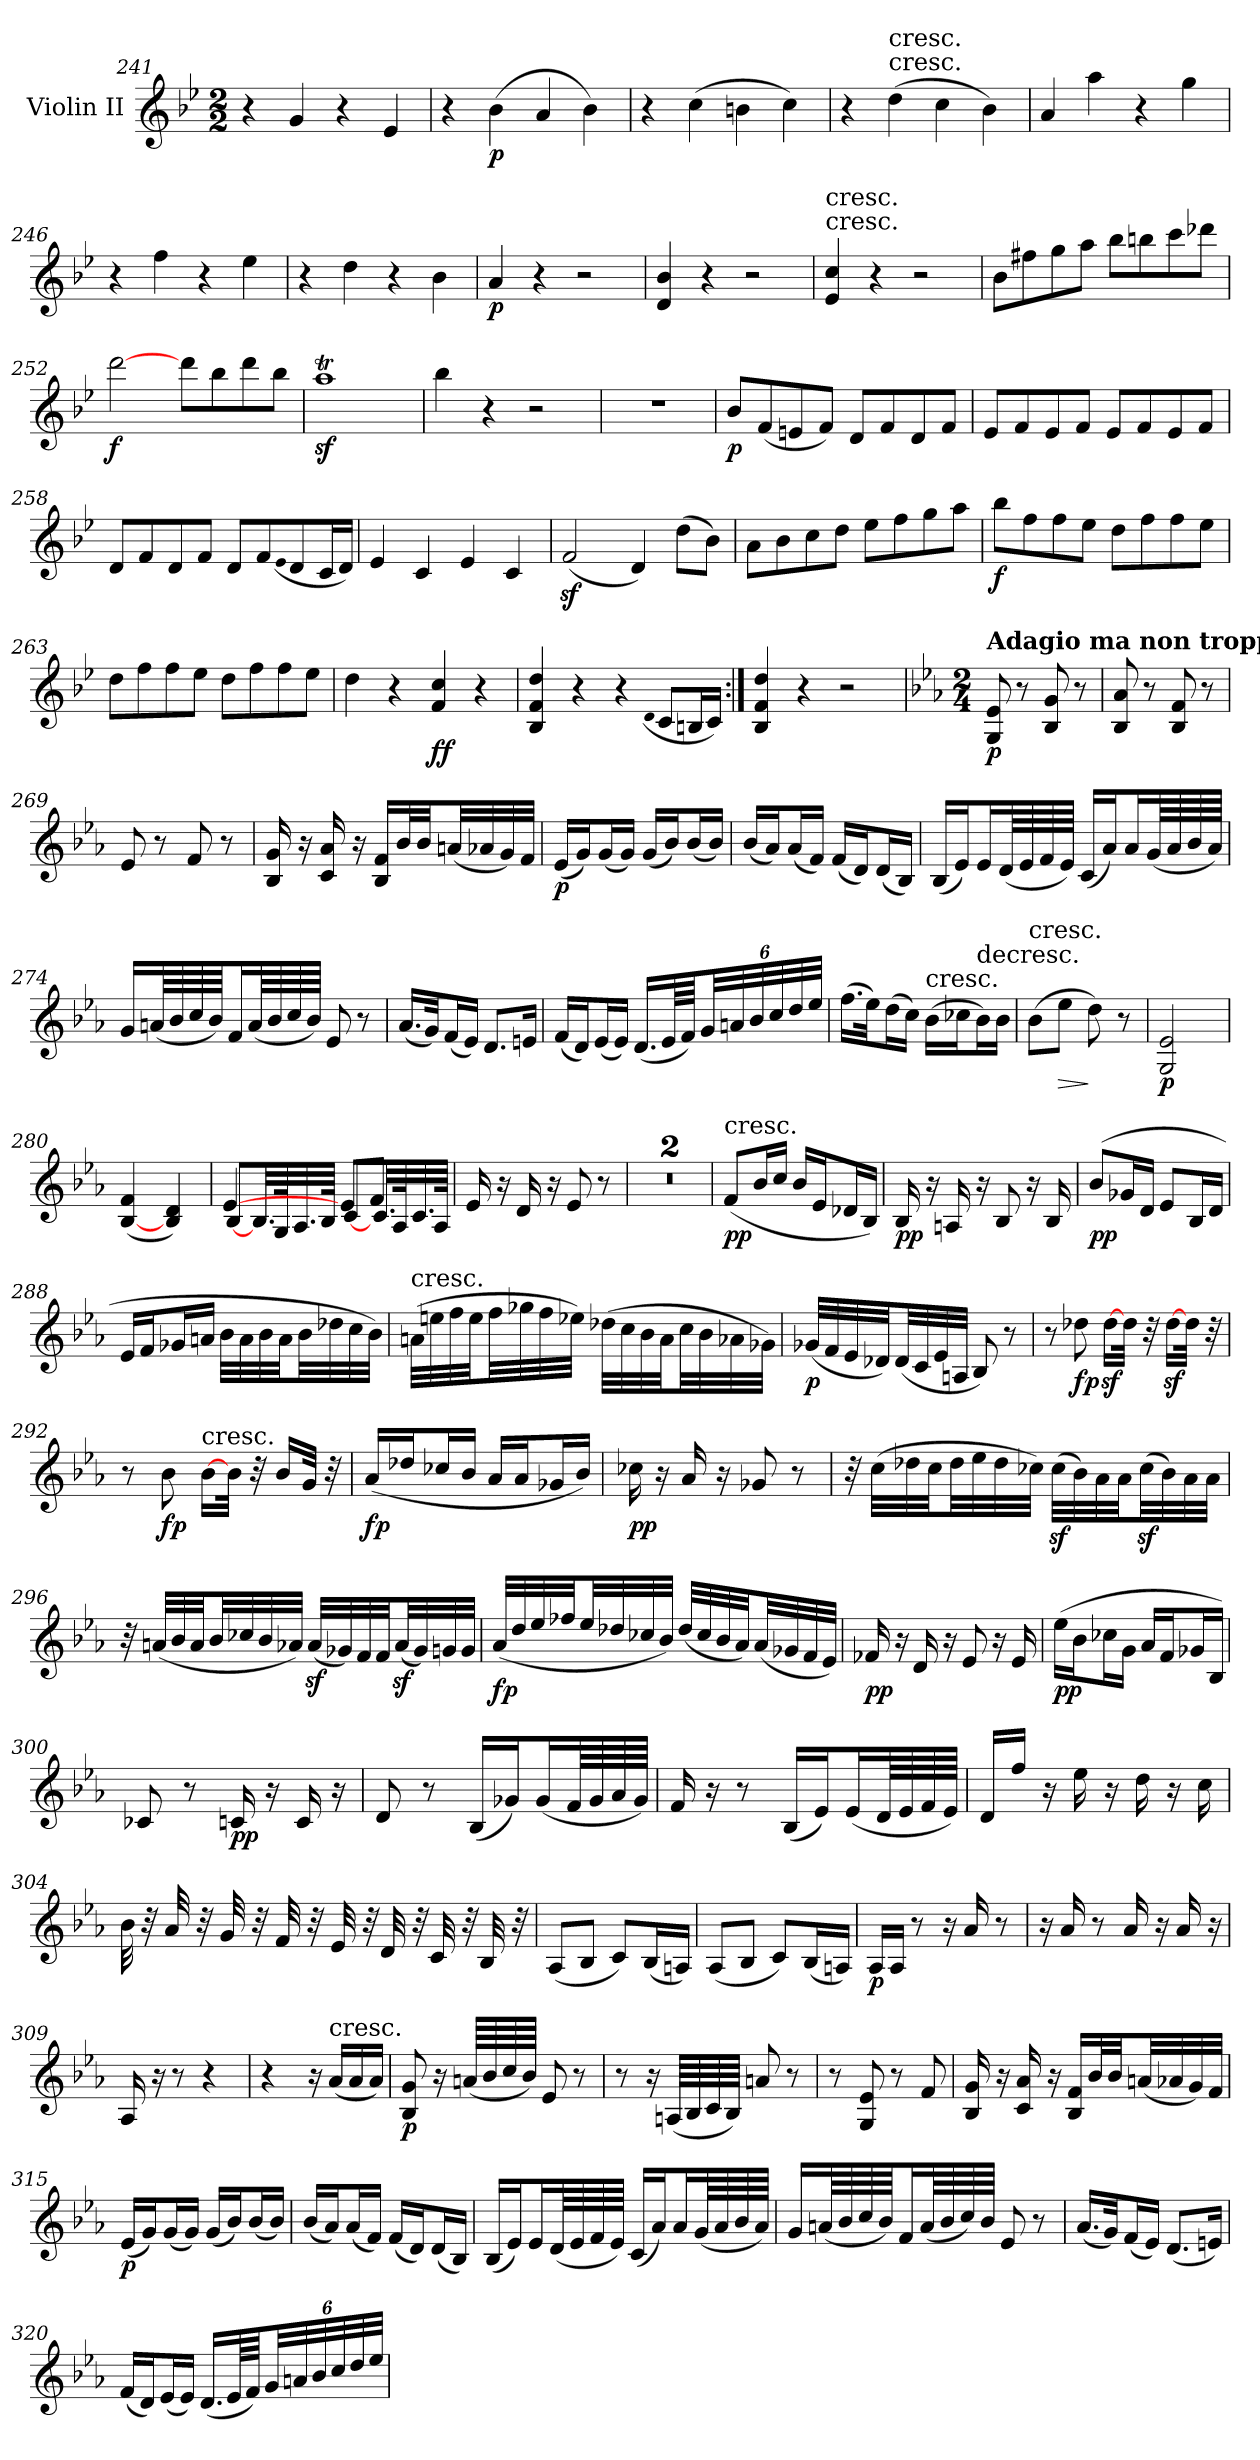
**kern	**dynam
*part1	*part1
*staff1	*staff1
*I"Violin II	*
*I'Vln	*
*clefG2	*
*k[b-e-]	*
*B-:	*
*M2/2	*
=241	=241
4r	.
4g	.
4r	.
4e-	.
=242	=242
4r	.
(4b-	p
4a	.
4b-)	.
=243	=243
4r	.
(4cc	.
4bn	.
4cc)	.
=244	=244
4r	.
!LO:TX:t=cresc.	!
!LO:TX:a:t=cresc.	!
(4dd	.
4cc	.
4b-)	.
=245	=245
4a	.
4aa	.
4r	.
4gg	.
=246	=246
4r	.
4ff	.
4r	.
4ee-	.
=247	=247
4r	.
4dd	.
4r	.
4b-	.
=248	=248
4a	p
4r	.
2r	.
=249	=249
4d 4b-	.
4r	.
2r	.
=250	=250
!LO:TX:t=cresc.	!
!LO:TX:a:t=cresc.	!
4e- 4cc	.
4r	.
2r	.
=251	=251
8b-\L	.
8ff#X\	.
8gg\	.
8aa\J	.
8bb-\L	.
8bbn\	.
8ccc\	.
8ddd-X\J	.
=252	=252
[2ddd	f
8ddd\L	.
8bb-\	.
8ddd\	.
8bb-\J	.
=253	=253
1aazt	.
=254	=254
4bb-	.
4r	.
2r	.
=255	=255
1r	.
=256	=256
8b-/L	p
(8f/	.
8en/	.
8f/J)	.
8d/L	.
8f/	.
8d/	.
8f/J	.
=257	=257
8e-/L	.
8f/	.
8e-/	.
8f/J	.
8e-/L	.
8f/	.
8e-/	.
8f/J	.
=258	=258
8d/L	.
8f/	.
8d/	.
8f/J	.
8d/L	.
8f/	.
(qqe-	.
8d/	.
16c/L	.
16d/JJ)	.
=259	=259
4e-	.
4c	.
4e-	.
4c	.
=260	=260
(2fz	.
4d)	.
(8dd\L	.
8b-\J)	.
=261	=261
8a\L	.
8b-\	.
8cc\	.
8dd\J	.
8ee-\L	.
8ff\	.
8gg\	.
8aa\J	.
=262	=262
8bb-\L	f
8ff\	.
8ff\	.
8ee-\J	.
8dd\L	.
8ff\	.
8ff\	.
8ee-\J	.
=263	=263
8dd\L	.
8ff\	.
8ff\	.
8ee-\J	.
8dd\L	.
8ff\	.
8ff\	.
8ee-\J	.
=264	=264
4dd	.
4r	.
4f 4cc	ff
4r	.
=265	=265
4B- 4f 4dd	.
4r	.
4r	.
(qqd	.
8c/L	.
16Bn/L	.
16c/JJ)	.
=266:|!	=266:|!
4B- 4f 4dd	.
4r	.
2r	.
=267	=267
*k[b-e-a-]	*
*E-:	*
*M2/4	*
!LO:TX:a:B:t=Adagio ma non troppo	!
8G 8e-	p
8r	.
8B- 8g	.
8r	.
=268	=268
8B- 8a-	.
8r	.
8B- 8f	.
8r	.
=269	=269
8e-	.
8r	.
8f	.
8r	.
=270	=270
16B- 16g	.
16r	.
16c 16a-	.
16r	.
16B-/ 16f/LL	.
32b-/L	.
32b-/JJ	.
(32an/LL	.
32a-X/	.
32g/)	.
32f/JJJ	.
=271	=271
(16e-/LL	p
16g/J)	.
(16g/L	.
16g/JJ)	.
(16g/LL	.
16b-/J)	.
(16b-/L	.
16b-/JJ)	.
=272	=272
(16b-/LL	.
16a-/J)	.
(16a-/L	.
16f/JJ)	.
(16f/LL	.
16d/J)	.
(16d/L	.
16B-/JJ)	.
=273	=273
(16B-/LL	.
16e-/J)	.
16e-/L	.
(64d/LL	.
64e-/	.
64f/	.
64e-/JJJJ)	.
(16c/LL	.
16a-/J)	.
16a-/L	.
(64g/LL	.
64a-/	.
64b-/	.
64a-/JJJJ)	.
=274	=274
16g/LL	.
(64an/LL	.
64b-/	.
64cc/	.
64b-/JJJ)	.
16f/L	.
(64a/LL	.
64b-/	.
64cc/	.
64b-/JJJJ)	.
8e-	.
8r	.
=275	=275
(16.a-/LL	.
32g/Jk)	.
(16f/L	.
16e-/JJ)	.
8.d/L	.
16en/Jk	.
=276	=276
(16f/LL	.
16d/J)	.
(16e-/L	.
16e-/JJ)	.
(16.d/LL	.
64e-/LL	.
64f/JJJ)	.
48g/LL	.
48an/	.
48b-/	.
48cc/	.
48dd/	.
48ee-/JJJ	.
=277	=277
(16.ff\LL	.
32ee-\Jk)	.
(16dd\L	.
16cc\JJ)	.
!LO:TX:t=cresc.	!
(16b-\LL	.
16cc-X\J	.
!LO:TX:t=decresc.	!
16b-\L)	.
16b-\JJ	.
=278	=278
!LO:TX:t=cresc.	!
(8b-\L	.
!	!LO:HP:b
8ee-\J	>
8dd)	]
8r	.
=279	=279
2G 2e-	p
=280	=280
([4B- 4f	.
4B- 4d)	.
=281	=281
*^	*
[4e-	[8B-/L	.
.	32.B-/LL	.
.	64G/K	.
.	32.A-/	.
.	64B-/JJJk	.
8e-/L	[8c/L	.
8f/J	32.c/LL	.
.	64A-/K	.
.	32.c/	.
.	64A-/JJJk	.
*v	*v	*
=282	=282
16e-	.
16r	.
16d	.
16r	.
8e-	.
8r	.
=283	=283
2r	.
=284	=284
2r	.
=285	=285
!LO:TX:a:t=cresc.	!
(8f/L	pp
16b-/L	.
16cc/JJ	.
16b-/LL	.
16e-/J	.
16d-X/L	.
16B-/JJ)	.
=286	=286
16B-	pp
16r	.
16An	.
16r	.
8B-	.
16r	.
16B-	.
=287	=287
(8b-/L	pp
16g-X/L	.
16d/JJ	.
8e-/L	.
16B-/L	.
16d/JJ	.
=288	=288
16e-/LL	.
16f/J	.
16g-X/L	.
16an/JJ	.
32b-\LLL	.
32a\	.
32b-\	.
32a\JJ	.
32b-\LL	.
32dd-X\	.
32cc\	.
32b-\JJJ)	.
=289	=289
!LO:TX:a:t=cresc.	!
(32an\LLL	.
32een\	.
32ff\	.
32ee\JJ	.
32ff\LL	.
32gg-X\	.
32ff\	.
32ee-X\JJJ)	.
(32dd-X\LLL	.
32cc\	.
32b-\	.
32a\JJ	.
32cc\LL	.
32b-\	.
32a-X\	.
32g-X\JJJ)	.
=290	=290
(32g-X/LLL	p
32f/	.
32e-/	.
32d-X/JJ)	.
(32d-/LL	.
32c/	.
32e-/	.
32An/JJJ	.
8B-)	.
8r	.
=291	=291
8r	.
8dd-X	fp
[16dd-z\LL	.
32dd-\JJk	.
32r	.
[16dd-z\LL	.
32dd-\JJk	.
32r	.
=292	=292
8r	.
8b-	fp
!LO:TX:a:t=cresc.	!
[16b-\LL	.
32b-\JJk	.
32r	.
16b-/LL	.
32g/JJk	.
32r	.
=293	=293
(16a-/LL	fp
16dd-X/J	.
16cc-X/L	.
16b-/JJ	.
16a-/LL	.
16a-/J	.
16g-X/L	.
16b-/JJ)	.
=294	=294
16cc-X	pp
16r	.
16a-	.
16r	.
8g-X	.
8r	.
=295	=295
32r	.
(32cc\LLL	.
32dd-X\	.
32cc\JJ	.
32dd-\LL	.
32ee-\	.
32dd-\	.
32cc-X\JJJ)	.
(32cc-z\LLL	.
32b-\)	.
32a-\	.
32a-\JJ	.
(32cc-z\LL	.
32b-\)	.
32a-\	.
32a-\JJJ	.
=296	=296
32r	.
(32an/LLL	.
32b-/	.
32a/JJ	.
32b-/LL	.
32cc-X/	.
32b-/	.
32a-X/JJJ)	.
(32a-z/LLL	.
32g-X/)	.
32f/	.
32f/JJ	.
(32a-z/LL	.
32g-/)	.
32gn/	.
32g/JJJ	.
=297	=297
(32a-/LLL	fp
32dd/	.
32ee-/	.
32ff-X/JJ	.
32ee-/LL	.
32dd-X/	.
32cc-X/	.
32b-/JJJ)	.
(32dd-/LLL	.
32cc-/	.
32b-/	.
32a-/JJ)	.
(32a-/LL	.
32g-X/	.
32f/	.
32e-/JJJ)	.
=298	=298
16f-X	pp
16r	.
16d	.
16r	.
8e-	.
16r	.
16e-	.
=299	=299
(16ee-\LL	pp
16b-\J	.
16cc-X\L	.
16g\JJ	.
16a-/LL	.
16f/J	.
16g-X/L	.
16B-/JJ)	.
=300	=300
8c-X	.
8r	.
16cn	pp
16r	.
16c	.
16r	.
=301	=301
8d	.
8r	.
(16B-/LL	.
16g-X/J)	.
(16g-/L	.
64f/LL	.
64g-/	.
64a-/	.
64g-/JJJJ)	.
=302	=302
16f	.
16r	.
8r	.
(16B-/LL	.
16e-/J)	.
(16e-/L	.
64d/LL	.
64e-/	.
64f/	.
64e-/JJJJ)	.
=303	=303
16d/LL	.
16ff/JJ	.
16r	.
16ee-	.
16r	.
16dd	.
16r	.
16cc	.
=304	=304
32b-	.
32r	.
32a-	.
32r	.
32g	.
32r	.
32f	.
32r	.
32e-	.
32r	.
32d	.
32r	.
32c	.
32r	.
32B-	.
32r	.
=305	=305
(8A-/L	.
8B-/J	.
8c/L)	.
(16B-/L	.
16An/JJ)	.
=306	=306
(8A-/L	.
8B-/J	.
8c/L)	.
(16B-/L	.
16An/JJ)	.
=307	=307
16A-/LL	p
16A-/JJ	.
8r	.
16r	.
16a-	.
8r	.
=308	=308
16r	.
16a-	.
8r	.
16a-	.
16r	.
16a-	.
16r	.
=309	=309
16A-	.
16r	.
8r	.
4r	.
=310	=310
4r	.
16r	.
!LO:TX:a:t=cresc.	!
(16a-/LL	.
16a-/	.
16a-/JJ)	.
=311	=311
8B- 8g	p
16r	.
(64an/LLLL	.
64b-/	.
64cc/	.
64b-/JJJJ)	.
8e-	.
8r	.
=312	=312
8r	.
16r	.
(64An/LLLL	.
64B-/	.
64c/	.
64B-/JJJJ)	.
8an	.
8r	.
=313	=313
8r	.
8G 8e-	.
8r	.
8f	.
=314	=314
16B- 16g	.
16r	.
16c 16a-	.
16r	.
16B-/ 16f/LL	.
32b-/L	.
32b-/JJ	.
(32an/LL	.
32a-X/	.
32g/)	.
32f/JJJ	.
=315	=315
(16e-/LL	p
16g/J)	.
(16g/L	.
16g/JJ)	.
(16g/LL	.
16b-/J)	.
(16b-/L	.
16b-/JJ)	.
=316	=316
(16b-/LL	.
16a-/J)	.
(16a-/L	.
16f/JJ)	.
(16f/LL	.
16d/J)	.
(16d/L	.
16B-/JJ)	.
=317	=317
(16B-/LL	.
16e-/J)	.
16e-/L	.
(64d/LL	.
64e-/	.
64f/	.
64e-/JJJJ)	.
(16c/LL	.
16a-/J)	.
16a-/L	.
(64g/LL	.
64a-/	.
64b-/	.
64a-/JJJJ)	.
=318	=318
16g/LL	.
(64an/LL	.
64b-/	.
64cc/	.
64b-/JJJ)	.
16f/L	.
(64a/LL	.
64b-/	.
64cc/)	.
64b-/JJJJ	.
8e-	.
8r	.
=319	=319
(16.a-/LL	.
32g/Jk)	.
(16f/L	.
16e-/JJ)	.
(8.d/L	.
16en/Jk)	.
=320	=320
(16f/LL	.
16d/J)	.
(16e-/L	.
16e-/JJ)	.
(16.d/LL	.
64e-/LL	.
64f/JJJ)	.
48g/LL	.
48an/	.
48b-/	.
48cc/	.
48dd/	.
48ee-/JJJ	.
=	=
*-	*-
